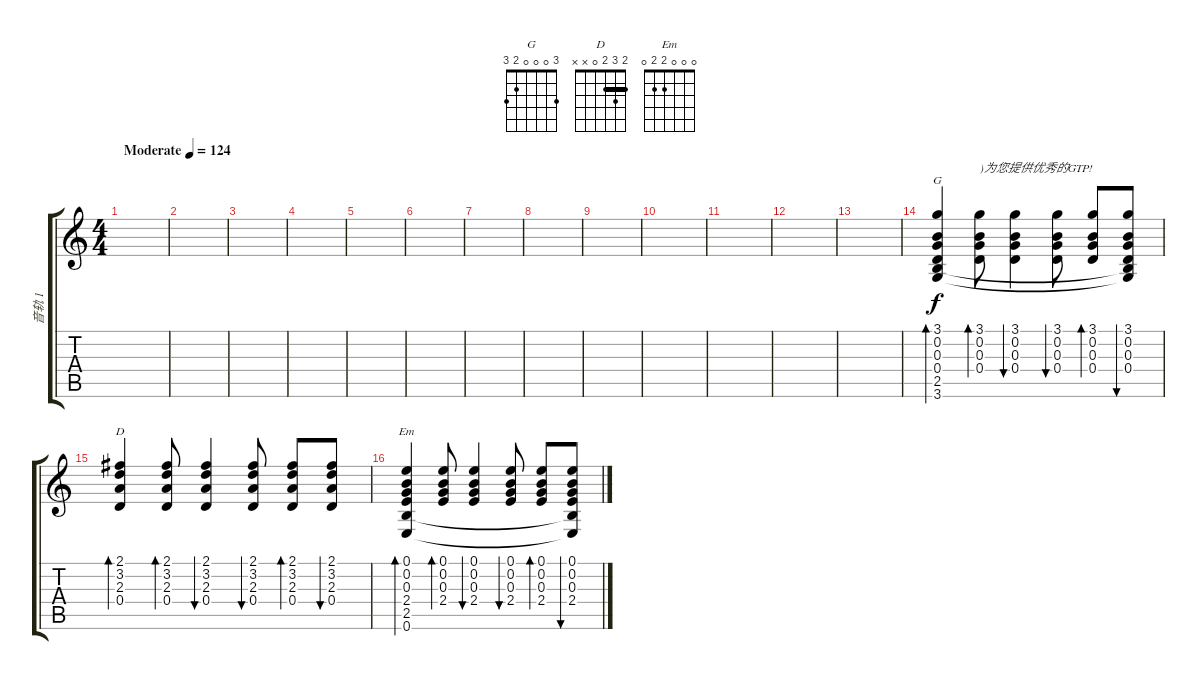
\track ("音轨 1" "音轨 1") {instrument acousticguitarsteel}
\staff {score tabs}
\tuning (E4 B3 G3 D3 A2 E2) {hide}
\chord ("G" 3 0 0 0 2 3)
\chord ("D" 2 3 2 0 x x) {barre 2}
\chord ("Em" 0 0 0 2 2 0)
\ts (4 4)
\tempo (124 "Moderate")
\clef g2
\ks c
|
|
|
|
|
|
|
|
|
|
|
|
|
(3.1 0.2 0.3 0.4 2.5 3.6).4{bd 30 ch "G"} (3.1 0.2 0.3 0.4).8{bd 30 txt ")为您提供优秀的GTP!"} (3.1 0.2 0.3 0.4).4{bu 30} (3.1 0.2 0.3 0.4).8{bu 30} (3.1 0.2 0.3 0.4).8{bd 30} (3.1 0.2 0.3 0.4 2.5{t} 3.6{t}).8{bu 30} |
(2.1 3.2 2.3 0.4).4{bd 30 ch "D"} (2.1 3.2 2.3 0.4).8{bd 30} (2.1 3.2 2.3 0.4).4{bu 30} (2.1 3.2 2.3 0.4).8{bu 30} (2.1 3.2 2.3 0.4).8{bd 30} (2.1 3.2 2.3 0.4).8{bu 30} |
(0.1 0.2 0.3 2.4 2.5 0.6).4{bd 30 ch "Em"} (0.1 0.2 0.3 2.4).8{bd 30} (0.1 0.2 0.3 2.4).4{bu 30} (0.1 0.2 0.3 2.4).8{bu 30} (0.1 0.2 0.3 2.4).8{bd 30} (0.1 0.2 0.3 2.4 2.5{t} 0.6{t}).8{bu 30}
